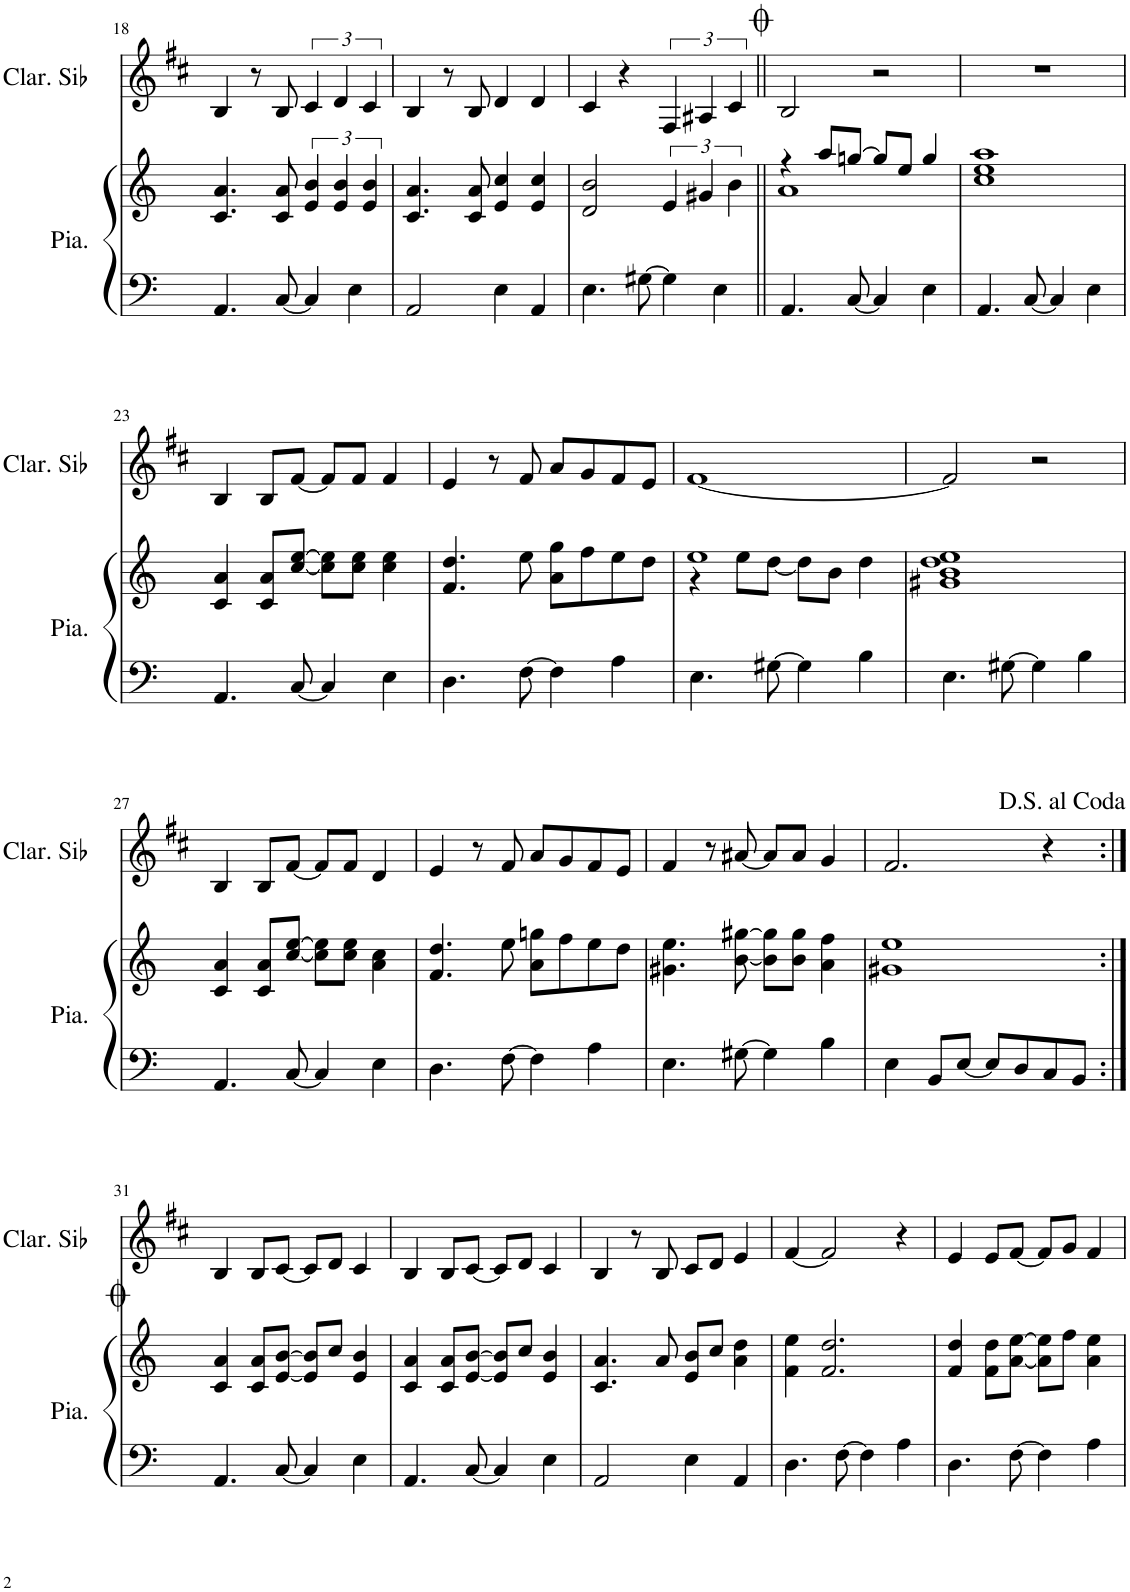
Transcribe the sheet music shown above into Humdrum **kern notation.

**kern	**kern	**kern
*part2	*part2	*part1
*staff3	*staff2	*staff1
*I"Piano	*	*I"Clarinette en Sib
*I'Pia.	*	*I'Clar. Sib
!!LO:PB:g=z
*clefF4	*clefG2	*clefG2
*	*	*Trd1c2
*k[]	*k[]	*k[f#c#]
*M4/4	*M4/4	*M4/4
*met(c)	*met(c)	*met(c)
=18	=18	=18
4.AA/	4.c/ 4.a/	4B/
.	.	8r
[8C/	8c/ 8a/	8B/
4C/]	6e/ 6b/	6c#/
.	6e/ 6b/	6d/
4E\	.	.
.	6e/ 6b/	6c#/
=19	=19	=19
2AA/	4.c/ 4.a/	4B/
.	.	8r
.	8c/ 8a/	8B/
4E\	4e/ 4cc/	4d/
4AA/	4e/ 4cc/	4d/
=20	=20	=20
4.E\	2d/ 2b/	4c#/
.	.	4r
[8G#X\	.	.
4G#\]	6e/	6F#/
.	6g#X/	6A#X/
4E\	.	.
.	6b\	6c#/
=21||	=21||	=21||
*	*^	*
4.AA/	4r	1a	2B/
.	8aa/L	.	.
[8C/	[8ggn/J	.	.
4C/]	8gg/L]	.	2r
.	8ee/J	.	.
4E\	4gg/	.	.
*	*v	*v	*
=22	=22	=22
4.AA/	1cc 1ee 1aa	1r
[8C/	.	.
4C/]	.	.
4E\	.	.
!!LO:LB:g=z
=23	=23	=23
4.AA/	4c/ 4a/	4B/
.	8c/ 8a/L	8B/L
[8C/	[8cc/ [8ee/J	[8f#/J
4C/]	8cc\] 8ee\]L	8f#/L]
.	8cc\ 8ee\J	8f#/J
4E\	4cc\ 4ee\	4f#/
=24	=24	=24
4.D\	4.f/ 4.dd/	4e/
.	.	8r
[8F\	8ee\	8f#/
4F\]	8a\ 8gg\L	8a/L
.	8ff\	8g/
4A\	8ee\	8f#/
.	8dd\J	8e/J
=25	=25	=25
*	*^	*
4.E\	1ee	4r	[1f#
.	.	8ee\L	.
[8G#X\	.	[8dd\J	.
4G#\]	.	8dd\L]	.
.	.	8b\J	.
4B\	.	4dd\	.
*	*v	*v	*
=26	=26	=26
4.E\	1g#X 1b 1dd 1ee	2f#/]
[8G#X\	.	.
4G#\]	.	2r
4B\	.	.
!!LO:LB:g=z
=27	=27	=27
4.AA/	4c/ 4a/	4B/
.	8c/ 8a/L	8B/L
[8C/	[8cc/ [8ee/J	[8f#/J
4C/]	8cc\] 8ee\]L	8f#/L]
.	8cc\ 8ee\J	8f#/J
4E\	4a\ 4cc\	4d/
=28	=28	=28
4.D\	4.f/ 4.dd/	4e/
.	.	8r
[8F\	8ee\	8f#/
4F\]	8a\ 8ggn\L	8a/L
.	8ff\	8g/
4A\	8ee\	8f#/
.	8dd\J	8e/J
=29	=29	=29
4.E\	4.g#X\ 4.ee\	4f#/
.	.	8r
[8G#X\	[8b\ [8gg#X\	[8a#X/
4G#\]	8b\] 8gg#\]L	8a#/L]
.	8b\ 8gg#\J	8a#/J
4B\	4a\ 4ff\	4g/
=30	=30	=30
4E\	1g#X 1ee	2.f#/
8BB/L	.	.
[8E/J	.	.
8E/L]	.	.
8D/	.	.
8C/	.	4r
8BB/J	.	.
!!LO:LB:g=z
=31:|!	=31:|!	=31:|!
4.AA/	4c/ 4a/	4B/
.	8c/ 8a/L	8B/L
[8C/	[8e/ [8b/J	[8c#/J
4C/]	8e/] 8b/]L	8c#/L]
.	8cc/J	8d/J
4E\	4e/ 4b/	4c#/
=32	=32	=32
4.AA/	4c/ 4a/	4B/
.	8c/ 8a/L	8B/L
[8C/	[8e/ [8b/J	[8c#/J
4C/]	8e/] 8b/]L	8c#/L]
.	8cc/J	8d/J
4E\	4e/ 4b/	4c#/
=33	=33	=33
2AA/	4.c/ 4.a/	4B/
.	.	8r
.	8a/	8B/
4E\	8e/ 8b/L	8c#/L
.	8cc/J	8d/J
4AA/	4a\ 4dd\	4e/
=34	=34	=34
4.D\	4f\ 4ee\	[4f#/
.	2.f/ 2.dd/	2f#/]
[8F\	.	.
4F\]	.	.
4A\	.	4r
=35	=35	=35
4.D\	4f/ 4dd/	4e/
.	8f\ 8dd\L	8e/L
[8F\	[8a\ [8ee\J	[8f#/J
4F\]	8a\] 8ee\]L	8f#/L]
.	8ff\J	8g/J
4A\	4a\ 4ee\	4f#/
=	=	=
*-	*-	*-
